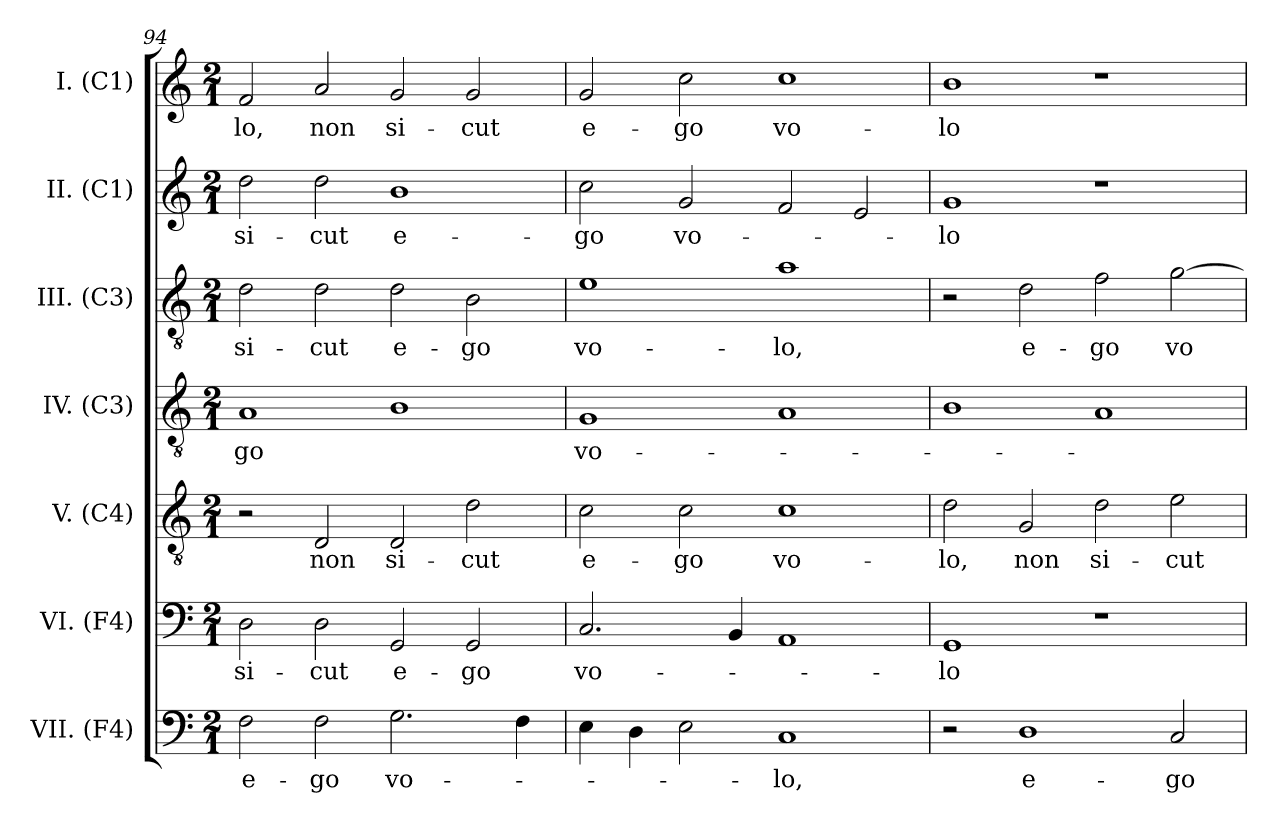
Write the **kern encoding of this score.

**kern	**text	**kern	**text	**kern	**text	**kern	**text	**kern	**text	**kern	**text	**kern	**text
*part7	*part7	*part6	*part6	*part5	*part5	*part4	*part4	*part3	*part3	*part2	*part2	*part1	*part1
*staff7	*staff7	*staff6	*staff6	*staff5	*staff5	*staff4	*staff4	*staff3	*staff3	*staff2	*staff2	*staff1	*staff1
*I"VII. (F4)	*	*I"VI. (F4)	*	*I"V. (C4)	*	*I"IV. (C3)	*	*I"III. (C3)	*	*I"II. (C1)	*	*I"I. (C1)	*
*I'VII.	*	*I'VI.	*	*I'V.	*	*I'IV.	*	*I'III.	*	*I'II.	*	*I'I.	*
*clefF4	*	*clefF4	*	*clefGv2	*	*clefGv2	*	*clefGv2	*	*clefG2	*	*clefG2	*
*	*	*	*	*ITrd7c12	*	*	*	*	*	*	*	*	*
*k[]	*	*k[]	*	*k[]	*	*k[]	*	*k[]	*	*k[]	*	*k[]	*
*C:	*	*C:	*	*C:	*	*C:	*	*C:	*	*C:	*	*C:	*
*M2/1	*	*M2/1	*	*M2/1	*	*M2/1	*	*M2/1	*	*M2/1	*	*M2/1	*
=94	=94	=94	=94	=94	=94	=94	=94	=94	=94	=94	=94	=94	=94
!	!LO:LY:b:color=#000000	!	!	!	!	!	!	!	!	!	!	!	!
!	!	!	!LO:LY:b:color=#000000	!	!	!	!	!	!	!	!	!	!
!	!	!	!	!	!	!	!LO:LY:b:color=#000000	!	!	!	!	!	!
!	!	!	!	!	!	!	!	!	!LO:LY:b:color=#000000	!	!	!	!
!	!	!	!	!	!	!	!	!	!	!	!LO:LY:b:color=#000000	!	!
!	!	!	!	!	!	!	!	!	!	!	!	!	!LO:LY:b:color=#000000
2Fi\	e-	2Di\	si-	2r	.	1Ai	-go	2di\	si-	2ddi\	si-	2fi/	-lo,
!	!LO:LY:b:color=#000000	!	!	!	!	!	!	!	!	!	!	!	!
!	!	!	!LO:LY:b:color=#000000	!	!	!	!	!	!	!	!	!	!
!	!	!	!	!	!LO:LY:b:color=#000000	!	!	!	!	!	!	!	!
!	!	!	!	!	!	!	!	!	!LO:LY:b:color=#000000	!	!	!	!
!	!	!	!	!	!	!	!	!	!	!	!LO:LY:b:color=#000000	!	!
!	!	!	!	!	!	!	!	!	!	!	!	!	!LO:LY:b:color=#000000
2Fi\	-go	2Di\	-cut	2DDi/	non	.	.	2di\	-cut	2ddi\	-cut	2ai/	non
!	!LO:LY:b:color=#000000	!	!	!	!	!	!	!	!	!	!	!	!
!	!	!	!LO:LY:b:color=#000000	!	!	!	!	!	!	!	!	!	!
!	!	!	!	!	!LO:LY:b:color=#000000	!	!	!	!	!	!	!	!
!	!	!	!	!	!	!	!	!	!LO:LY:b:color=#000000	!	!	!	!
!	!	!	!	!	!	!	!	!	!	!	!LO:LY:b:color=#000000	!	!
!	!	!	!	!	!	!	!	!	!	!	!	!	!LO:LY:b:color=#000000
2.Gi\	vo-	2GGi/	e-	2DDi/	si-	1Bi	.	2di\	e-	1bi	e-	2gi/	si-
!	!	!	!LO:LY:b:color=#000000	!	!	!	!	!	!	!	!	!	!
!	!	!	!	!	!LO:LY:b:color=#000000	!	!	!	!	!	!	!	!
!	!	!	!	!	!	!	!	!	!LO:LY:b:color=#000000	!	!	!	!
!	!	!	!	!	!	!	!	!	!	!	!	!	!LO:LY:b:color=#000000
.	.	2GGi/	-go	2Di\	-cut	.	.	2Bi\	-go	.	.	2gi/	-cut
4Fi\	.	.	.	.	.	.	.	.	.	.	.	.	.
=95	=95	=95	=95	=95	=95	=95	=95	=95	=95	=95	=95	=95	=95
!	!	!	!LO:LY:b:color=#000000	!	!	!	!	!	!	!	!	!	!
!	!	!	!	!	!LO:LY:b:color=#000000	!	!	!	!	!	!	!	!
!	!	!	!	!	!	!	!LO:LY:b:color=#000000	!	!	!	!	!	!
!	!	!	!	!	!	!	!	!	!LO:LY:b:color=#000000	!	!	!	!
!	!	!	!	!	!	!	!	!	!	!	!LO:LY:b:color=#000000	!	!
!	!	!	!	!	!	!	!	!	!	!	!	!	!LO:LY:b:color=#000000
4Ei\	.	2.Ci/	vo-	2Ci\	e-	1Gi	vo-	1ei	vo-	2cci\	-go	2gi/	e-
4Di\	.	.	.	.	.	.	.	.	.	.	.	.	.
!	!	!	!	!	!LO:LY:b:color=#000000	!	!	!	!	!	!	!	!
!	!	!	!	!	!	!	!	!	!	!	!LO:LY:b:color=#000000	!	!
!	!	!	!	!	!	!	!	!	!	!	!	!	!LO:LY:b:color=#000000
2Ei\	.	.	.	2Ci\	-go	.	.	.	.	2gi/	vo-	2cci\	-go
.	.	4BBi/	.	.	.	.	.	.	.	.	.	.	.
!	!LO:LY:b:color=#000000	!	!	!	!	!	!	!	!	!	!	!	!
!	!	!	!	!	!LO:LY:b:color=#000000	!	!	!	!	!	!	!	!
!	!	!	!	!	!	!	!	!	!LO:LY:b:color=#000000	!	!	!	!
!	!	!	!	!	!	!	!	!	!	!	!	!	!LO:LY:b:color=#000000
1Ci	-lo,	1AAi	.	1Ci	vo-	1Ai	.	1ai	-lo,	2fi/	.	1cci	vo-
.	.	.	.	.	.	.	.	.	.	2ei/	.	.	.
=96	=96	=96	=96	=96	=96	=96	=96	=96	=96	=96	=96	=96	=96
!	!	!	!LO:LY:b:color=#000000	!	!	!	!	!	!	!	!	!	!
!	!	!	!	!	!LO:LY:b:color=#000000	!	!	!	!	!	!	!	!
!	!	!	!	!	!	!	!	!	!	!	!LO:LY:b:color=#000000	!	!
!	!	!	!	!	!	!	!	!	!	!	!	!	!LO:LY:b:color=#000000
2r	.	1GGi	-lo	2Di\	-lo,	1Bi	.	2r	.	1gi	-lo	1bi	-lo
!	!LO:LY:b:color=#000000	!	!	!	!	!	!	!	!	!	!	!	!
!	!	!	!	!	!LO:LY:b:color=#000000	!	!	!	!	!	!	!	!
!	!	!	!	!	!	!	!	!	!LO:LY:b:color=#000000	!	!	!	!
1Di	e-	.	.	2GGi/	non	.	.	2di\	e-	.	.	.	.
!	!	!	!	!	!LO:LY:b:color=#000000	!	!	!	!	!	!	!	!
!	!	!	!	!	!	!	!	!	!LO:LY:b:color=#000000	!	!	!	!
.	.	1r	.	2Di\	si-	1Ai	.	2fi\	-go	1r	.	1r	.
!	!LO:LY:b:color=#000000	!	!	!	!	!	!	!	!	!	!	!	!
!	!	!	!	!	!LO:LY:b:color=#000000	!	!	!	!	!	!	!	!
!	!	!	!	!	!	!	!	!	!LO:LY:b:color=#000000	!	!	!	!
2Ci/	-go	.	.	2Ei\	-cut	.	.	[2gi\	vo-	.	.	.	.
=	=	=	=	=	=	=	=	=	=	=	=	=	=
*-	*-	*-	*-	*-	*-	*-	*-	*-	*-	*-	*-	*-	*-
